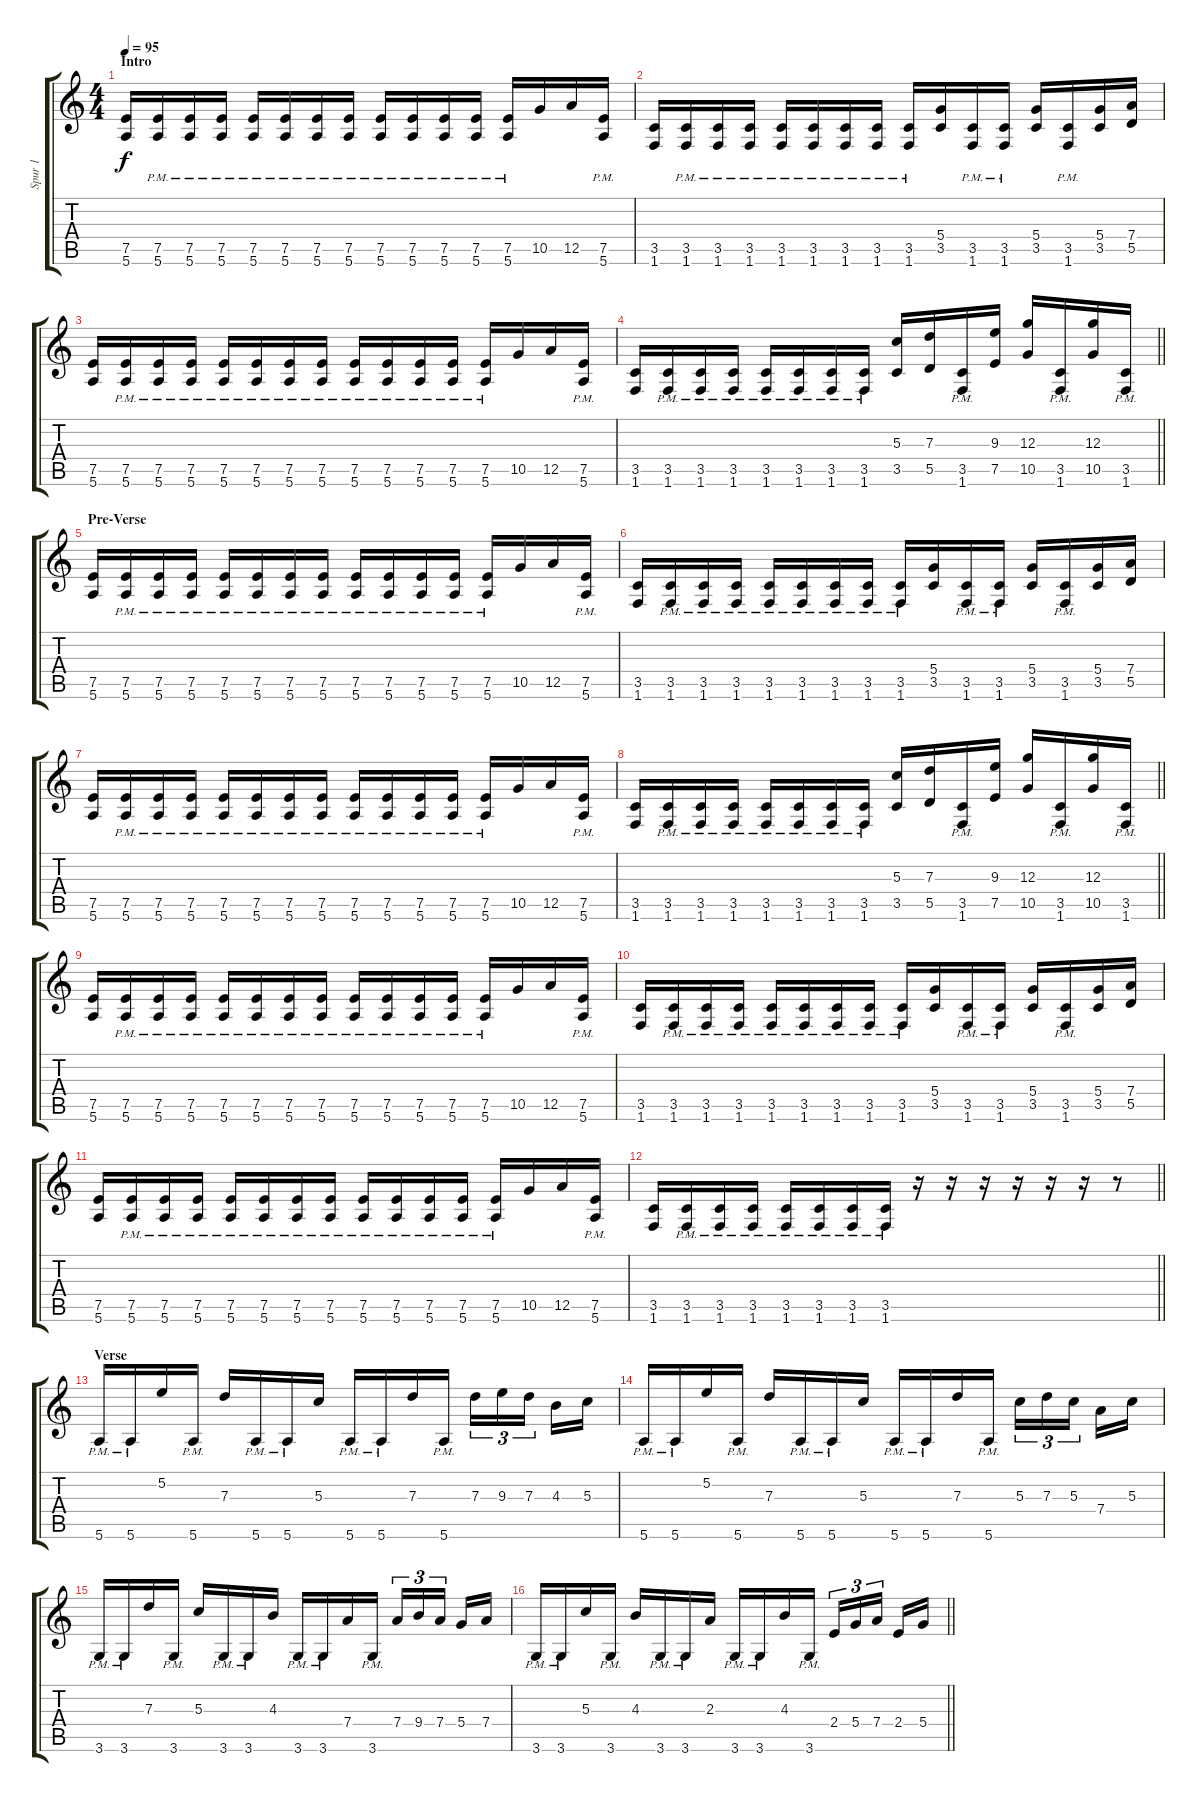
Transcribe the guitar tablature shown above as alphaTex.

\track ("Spur 1" "Spur 1") {instrument distortionguitar}
\staff {score tabs}
\tuning (E4 B3 G3 D3 A2 E2) {hide}
\ts (4 4)
\section ("" "Intro")
\tempo 95
\clef g2
\ks c
(7.5 5.6).16{dy f instrument distortionguitar} (7.5{pm} 5.6{pm}).16 (7.5{pm} 5.6{pm}).16 (7.5{pm} 5.6{pm}).16 (7.5{pm} 5.6{pm}).16 (7.5{pm} 5.6{pm}).16 (7.5{pm} 5.6{pm}).16 (7.5{pm} 5.6{pm}).16 (7.5{pm} 5.6{pm}).16 (7.5{pm} 5.6{pm}).16 (7.5{pm} 5.6{pm}).16 (7.5{pm} 5.6{pm}).16 (7.5{pm} 5.6{pm}).16 10.5.16 12.5.16 (7.5{pm} 5.6{pm}).16 |
(3.5 1.6).16 (3.5{pm} 1.6{pm}).16 (3.5{pm} 1.6{pm}).16 (3.5{pm} 1.6{pm}).16 (3.5{pm} 1.6{pm}).16 (3.5{pm} 1.6{pm}).16 (3.5{pm} 1.6{pm}).16 (3.5{pm} 1.6{pm}).16 (3.5{pm} 1.6{pm}).16 (5.4 3.5).16 (3.5{pm} 1.6{pm}).16 (3.5{pm} 1.6{pm}).16 (5.4 3.5).16 (3.5{pm} 1.6{pm}).16 (5.4 3.5).16 (7.4 5.5).16 |
(7.5 5.6).16 (7.5{pm} 5.6{pm}).16 (7.5{pm} 5.6{pm}).16 (7.5{pm} 5.6{pm}).16 (7.5{pm} 5.6{pm}).16 (7.5{pm} 5.6{pm}).16 (7.5{pm} 5.6{pm}).16 (7.5{pm} 5.6{pm}).16 (7.5{pm} 5.6{pm}).16 (7.5{pm} 5.6{pm}).16 (7.5{pm} 5.6{pm}).16 (7.5{pm} 5.6{pm}).16 (7.5{pm} 5.6{pm}).16 10.5.16 12.5.16 (7.5{pm} 5.6{pm}).16 |
\barLineRight lightlight
(3.5 1.6).16 (3.5{pm} 1.6{pm}).16 (3.5{pm} 1.6{pm}).16 (3.5{pm} 1.6{pm}).16 (3.5{pm} 1.6{pm}).16 (3.5{pm} 1.6{pm}).16 (3.5{pm} 1.6{pm}).16 (3.5{pm} 1.6{pm}).16 (5.3 3.5).16 (7.3 5.5).16 (3.5{pm} 1.6{pm}).16 (9.3 7.5).16 (12.3 10.5).16 (3.5{pm} 1.6{pm}).16 (12.3 10.5).16 (3.5{pm} 1.6{pm}).16 |
\section ("" "Pre-Verse")
(7.5 5.6).16 (7.5{pm} 5.6{pm}).16 (7.5{pm} 5.6{pm}).16 (7.5{pm} 5.6{pm}).16 (7.5{pm} 5.6{pm}).16 (7.5{pm} 5.6{pm}).16 (7.5{pm} 5.6{pm}).16 (7.5{pm} 5.6{pm}).16 (7.5{pm} 5.6{pm}).16 (7.5{pm} 5.6{pm}).16 (7.5{pm} 5.6{pm}).16 (7.5{pm} 5.6{pm}).16 (7.5{pm} 5.6{pm}).16 10.5.16 12.5.16 (7.5{pm} 5.6{pm}).16 |
(3.5 1.6).16 (3.5{pm} 1.6{pm}).16 (3.5{pm} 1.6{pm}).16 (3.5{pm} 1.6{pm}).16 (3.5{pm} 1.6{pm}).16 (3.5{pm} 1.6{pm}).16 (3.5{pm} 1.6{pm}).16 (3.5{pm} 1.6{pm}).16 (3.5{pm} 1.6{pm}).16 (5.4 3.5).16 (3.5{pm} 1.6{pm}).16 (3.5{pm} 1.6{pm}).16 (5.4 3.5).16 (3.5{pm} 1.6{pm}).16 (5.4 3.5).16 (7.4 5.5).16 |
(7.5 5.6).16 (7.5{pm} 5.6{pm}).16 (7.5{pm} 5.6{pm}).16 (7.5{pm} 5.6{pm}).16 (7.5{pm} 5.6{pm}).16 (7.5{pm} 5.6{pm}).16 (7.5{pm} 5.6{pm}).16 (7.5{pm} 5.6{pm}).16 (7.5{pm} 5.6{pm}).16 (7.5{pm} 5.6{pm}).16 (7.5{pm} 5.6{pm}).16 (7.5{pm} 5.6{pm}).16 (7.5{pm} 5.6{pm}).16 10.5.16 12.5.16 (7.5{pm} 5.6{pm}).16 |
\barLineRight lightlight
(3.5 1.6).16 (3.5{pm} 1.6{pm}).16 (3.5{pm} 1.6{pm}).16 (3.5{pm} 1.6{pm}).16 (3.5{pm} 1.6{pm}).16 (3.5{pm} 1.6{pm}).16 (3.5{pm} 1.6{pm}).16 (3.5{pm} 1.6{pm}).16 (5.3 3.5).16 (7.3 5.5).16 (3.5{pm} 1.6{pm}).16 (9.3 7.5).16 (12.3 10.5).16 (3.5{pm} 1.6{pm}).16 (12.3 10.5).16 (3.5{pm} 1.6{pm}).16 |
(7.5 5.6).16 (7.5{pm} 5.6{pm}).16 (7.5{pm} 5.6{pm}).16 (7.5{pm} 5.6{pm}).16 (7.5{pm} 5.6{pm}).16 (7.5{pm} 5.6{pm}).16 (7.5{pm} 5.6{pm}).16 (7.5{pm} 5.6{pm}).16 (7.5{pm} 5.6{pm}).16 (7.5{pm} 5.6{pm}).16 (7.5{pm} 5.6{pm}).16 (7.5{pm} 5.6{pm}).16 (7.5{pm} 5.6{pm}).16 10.5.16 12.5.16 (7.5{pm} 5.6{pm}).16 |
(3.5 1.6).16 (3.5{pm} 1.6{pm}).16 (3.5{pm} 1.6{pm}).16 (3.5{pm} 1.6{pm}).16 (3.5{pm} 1.6{pm}).16 (3.5{pm} 1.6{pm}).16 (3.5{pm} 1.6{pm}).16 (3.5{pm} 1.6{pm}).16 (3.5{pm} 1.6{pm}).16 (5.4 3.5).16 (3.5{pm} 1.6{pm}).16 (3.5{pm} 1.6{pm}).16 (5.4 3.5).16 (3.5{pm} 1.6{pm}).16 (5.4 3.5).16 (7.4 5.5).16 |
(7.5 5.6).16 (7.5{pm} 5.6{pm}).16 (7.5{pm} 5.6{pm}).16 (7.5{pm} 5.6{pm}).16 (7.5{pm} 5.6{pm}).16 (7.5{pm} 5.6{pm}).16 (7.5{pm} 5.6{pm}).16 (7.5{pm} 5.6{pm}).16 (7.5{pm} 5.6{pm}).16 (7.5{pm} 5.6{pm}).16 (7.5{pm} 5.6{pm}).16 (7.5{pm} 5.6{pm}).16 (7.5{pm} 5.6{pm}).16 10.5.16 12.5.16 (7.5{pm} 5.6{pm}).16 |
\barLineRight lightlight
(3.5 1.6).16 (3.5{pm} 1.6{pm}).16 (3.5{pm} 1.6{pm}).16 (3.5{pm} 1.6{pm}).16 (3.5{pm} 1.6{pm}).16 (3.5{pm} 1.6{pm}).16 (3.5{pm} 1.6{pm}).16 (3.5{pm} 1.6{pm}).16 r.16 r.16 r.16 r.16 r.16 r.16 r.8 |
\section ("" "Verse")
5.6{pm}.16 5.6{pm}.16 5.2.16 5.6{pm}.16 7.3.16 5.6{pm}.16 5.6{pm}.16 5.3.16 5.6{pm}.16 5.6{pm}.16 7.3.16 5.6{pm}.16 7.3.16{tu (3 2)} 9.3.16{tu (3 2)} 7.3.16{tu (3 2)} 4.3.16 5.3.16 |
5.6{pm}.16 5.6{pm}.16 5.2.16 5.6{pm}.16 7.3.16 5.6{pm}.16 5.6{pm}.16 5.3.16 5.6{pm}.16 5.6{pm}.16 7.3.16 5.6{pm}.16 5.3.16{tu (3 2)} 7.3.16{tu (3 2)} 5.3.16{tu (3 2)} 7.4.16 5.3.16 |
3.6{pm}.16 3.6{pm}.16 7.3.16 3.6{pm}.16 5.3.16 3.6{pm}.16 3.6{pm}.16 4.3.16 3.6{pm}.16 3.6{pm}.16 7.4.16 3.6{pm}.16 7.4.16{tu (3 2)} 9.4.16{tu (3 2)} 7.4.16{tu (3 2)} 5.4.16 7.4.16 |
\barLineRight lightlight
3.6{pm}.16 3.6{pm}.16 5.3.16 3.6{pm}.16 4.3.16 3.6{pm}.16 3.6{pm}.16 2.3.16 3.6{pm}.16 3.6{pm}.16 4.3.16 3.6{pm}.16 2.4.16{tu (3 2)} 5.4.16{tu (3 2)} 7.4.16{tu (3 2)} 2.4.16 5.4.16
